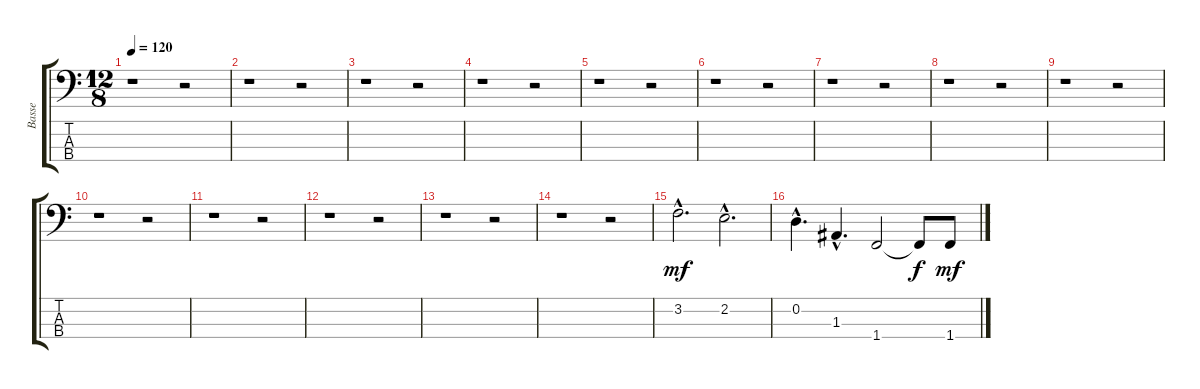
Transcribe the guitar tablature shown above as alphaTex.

\track ("Basse" "Basse") {instrument fretlessbass}
\staff {score tabs}
\tuning (G2 D2 A1 E1) {hide}
\ts (12 8)
\tempo 120
\clef f4
\ks c
r.1{dy mf} r.2 |
r.1 r.2 |
r.1 r.2 |
r.1 r.2 |
r.1 r.2 |
r.1 r.2 |
r.1 r.2 |
r.1 r.2 |
r.1 r.2 |
r.1 r.2 |
r.1 r.2 |
r.1 r.2 |
r.1 r.2 |
r.1 r.2 |
3.2{hac}.2{d} 2.2{hac}.2{d} |
0.2{hac}.4{d} 1.3{hac}.4{d} 1.4.2 1.4{t}.8{dy f} 1.4.8{dy mf}
